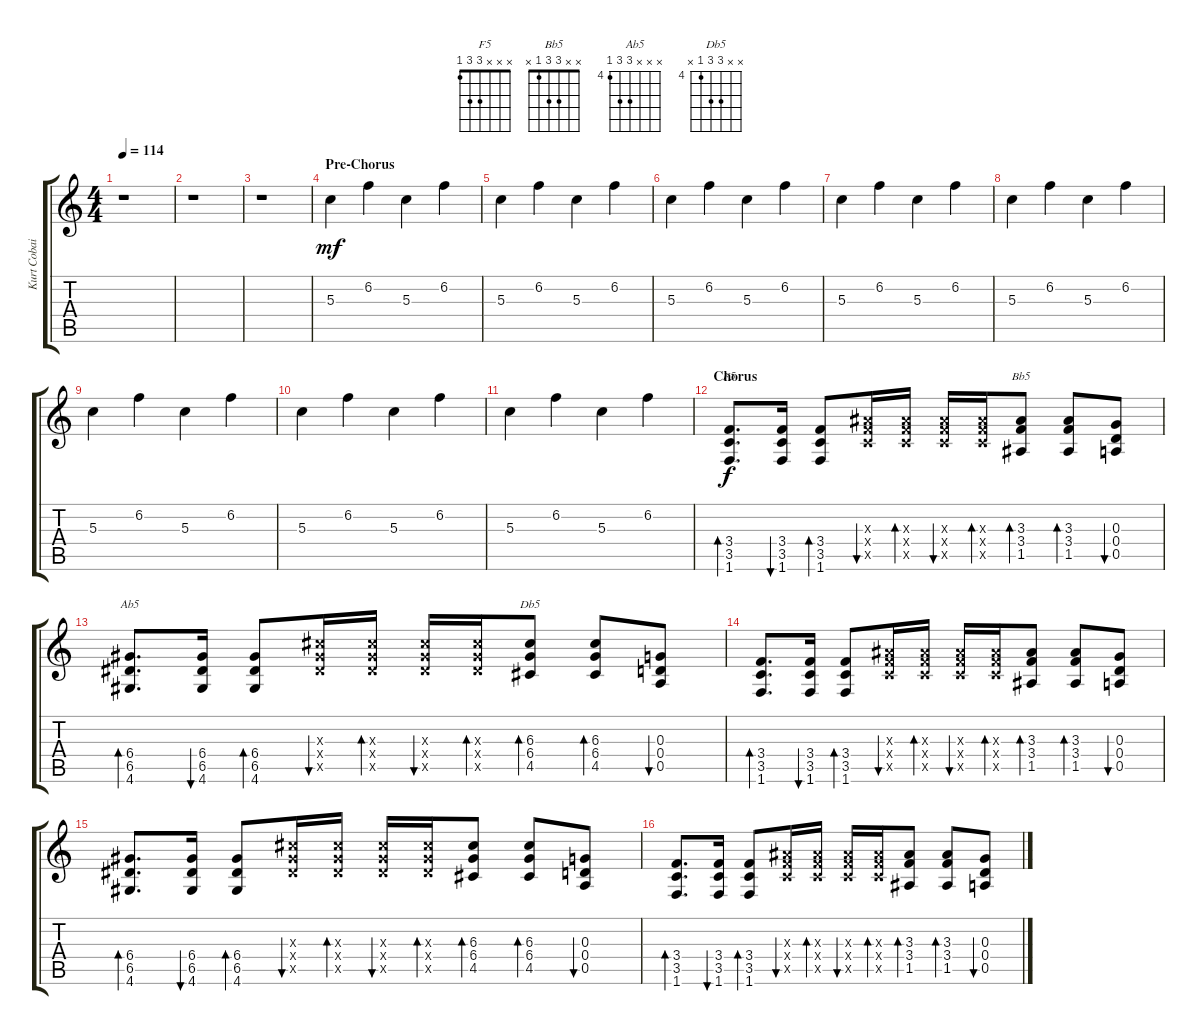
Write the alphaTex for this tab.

\track ("Kurt Cobain - Main Guitar" "Kurt Cobai") {instrument distortionguitar}
\staff {score tabs}
\tuning (E4 B3 G3 D3 A2 E2) {hide}
\chord ("F5" x x x 3 3 1)
\chord ("Bb5" x x 3 3 1 x)
\chord ("Ab5" x x x 6 6 4) {firstfret 4}
\chord ("Db5" x x 6 6 4 x) {firstfret 4}
\ts (4 4)
\tempo 114
\clef g2
\ks c
r.1{dy f} |
r.1 |
r.1 |
\section ("" "Pre-Chorus")
5.3.4{dy mf} 6.2.4 5.3.4 6.2.4 |
5.3.4 6.2.4 5.3.4 6.2.4 |
5.3.4 6.2.4 5.3.4 6.2.4 |
5.3.4 6.2.4 5.3.4 6.2.4 |
5.3.4 6.2.4 5.3.4 6.2.4 |
5.3.4 6.2.4 5.3.4 6.2.4 |
5.3.4 6.2.4 5.3.4 6.2.4 |
5.3.4 6.2.4 5.3.4 6.2.4 |
\section ("" "Chorus")
(3.4 3.5 1.6).8{d bd 30 ch "F5" dy f} (3.4 3.5 1.6).16{bu 30} (3.4 3.5 1.6).8{bd 30} (3.3{x} 3.4{x} 3.5{x}).16{bu 30} (3.3{x} 3.4{x} 3.5{x}).16{bd 30} (3.3{x} 3.4{x} 3.5{x}).16{bu 30} (3.3{x} 3.4{x} 3.5{x}).16{bd 30} (3.3 3.4 1.5).8{bd 30 ch "Bb5"} (3.3 3.4 1.5).8{bd 30} (0.3 0.4 0.5).8{bu 30} |
(6.4 6.5 4.6).8{d bd 30 ch "Ab5"} (6.4 6.5 4.6).16{bu 30} (6.4 6.5 4.6).8{bd 30} (6.3{x} 6.4{x} 6.5{x}).16{bu 30} (6.3{x} 6.4{x} 6.5{x}).16{bd 30} (6.3{x} 6.4{x} 6.5{x}).16{bu 30} (6.3{x} 6.4{x} 6.5{x}).16{bd 30} (6.3 6.4 4.5).8{bd 30 ch "Db5"} (6.3 6.4 4.5).8{bd 30} (0.3 0.4 0.5).8{bu 30} |
(3.4 3.5 1.6).8{d bd 30} (3.4 3.5 1.6).16{bu 30} (3.4 3.5 1.6).8{bd 30} (3.3{x} 3.4{x} 3.5{x}).16{bu 30} (3.3{x} 3.4{x} 3.5{x}).16{bd 30} (3.3{x} 3.4{x} 3.5{x}).16{bu 30} (3.3{x} 3.4{x} 3.5{x}).16{bd 30} (3.3 3.4 1.5).8{bd 30} (3.3 3.4 1.5).8{bd 30} (0.3 0.4 0.5).8{bu 30} |
(6.4 6.5 4.6).8{d bd 30} (6.4 6.5 4.6).16{bu 30} (6.4 6.5 4.6).8{bd 30} (6.3{x} 6.4{x} 6.5{x}).16{bu 30} (6.3{x} 6.4{x} 6.5{x}).16{bd 30} (6.3{x} 6.4{x} 6.5{x}).16{bu 30} (6.3{x} 6.4{x} 6.5{x}).16{bd 30} (6.3 6.4 4.5).8{bd 30} (6.3 6.4 4.5).8{bd 30} (0.3 0.4 0.5).8{bu 30} |
(3.4 3.5 1.6).8{d bd 30} (3.4 3.5 1.6).16{bu 30} (3.4 3.5 1.6).8{bd 30} (3.3{x} 3.4{x} 3.5{x}).16{bu 30} (3.3{x} 3.4{x} 3.5{x}).16{bd 30} (3.3{x} 3.4{x} 3.5{x}).16{bu 30} (3.3{x} 3.4{x} 3.5{x}).16{bd 30} (3.3 3.4 1.5).8{bd 30} (3.3 3.4 1.5).8{bd 30} (0.3 0.4 0.5).8{bu 30}
